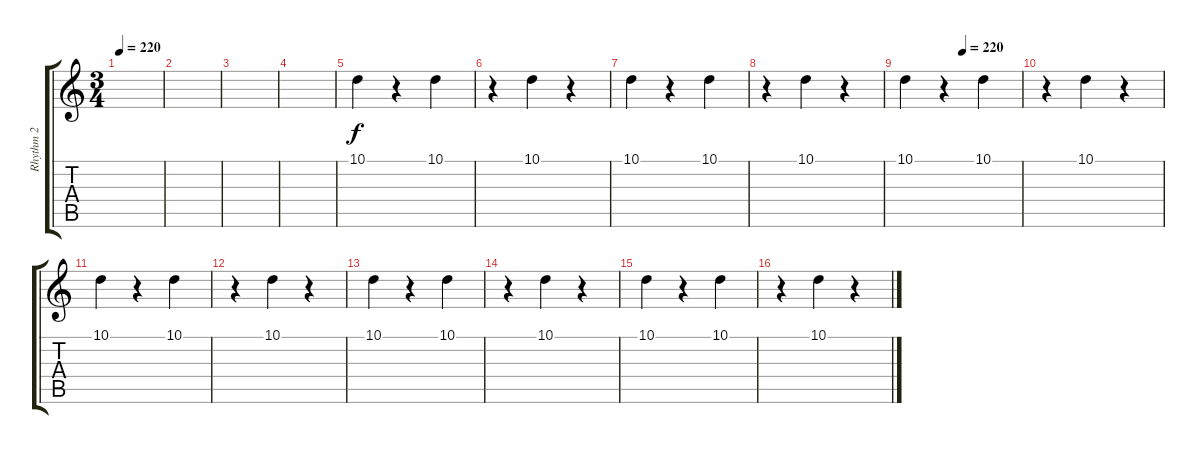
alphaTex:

\track ("Rhythm 2" "Rhythm 2") {instrument harpsichord}
\staff {score tabs}
\tuning (E4 B3 G3 D3 A2 E2) {hide}
\ts (3 4)
\tempo 220
\clef g2
\ks c
|
|
|
|
10.1.4 r.4 10.1.4 |
r.4 10.1.4 r.4 |
10.1.4 r.4 10.1.4 |
r.4 10.1.4 r.4 |
\tempo (220 0.5)
10.1.4 r.4 10.1.4 |
r.4 10.1.4 r.4 |
10.1.4 r.4 10.1.4 |
r.4 10.1.4 r.4 |
10.1.4 r.4 10.1.4 |
r.4 10.1.4 r.4 |
10.1.4 r.4 10.1.4 |
r.4 10.1.4 r.4
